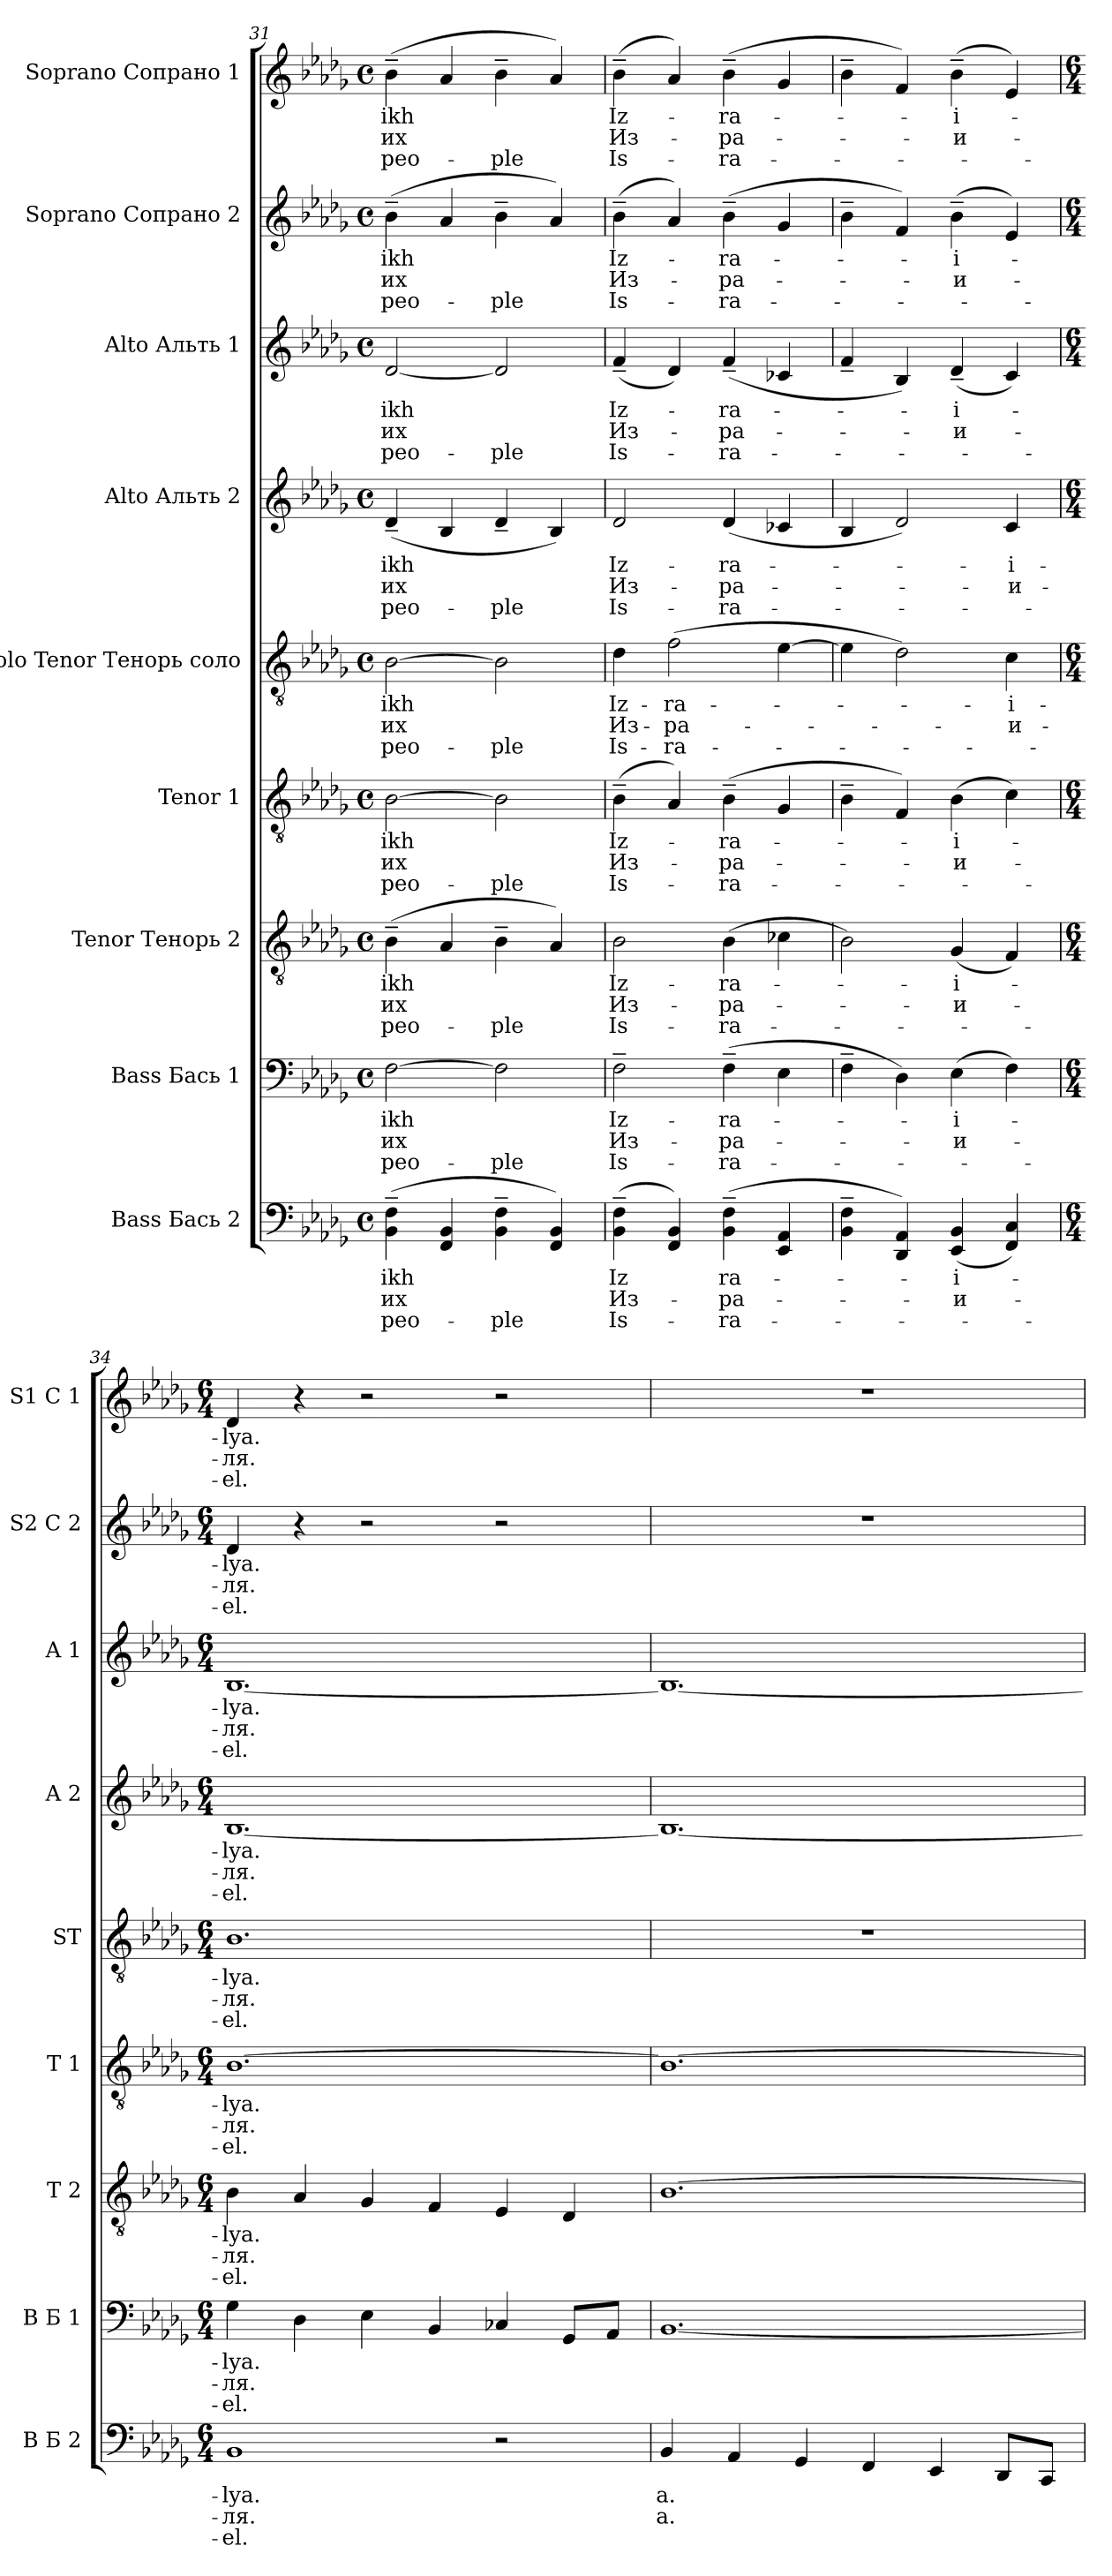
**kern	**text	**text	**text	**kern	**text	**text	**text	**kern	**text	**text	**text	**kern	**text	**text	**text	**kern	**text	**text	**text	**kern	**text	**text	**text	**kern	**text	**text	**text	**kern	**text	**text	**text	**kern	**text	**text	**text
*part9	*part9	*part9	*part9	*part8	*part8	*part8	*part8	*part7	*part7	*part7	*part7	*part6	*part6	*part6	*part6	*part5	*part5	*part5	*part5	*part4	*part4	*part4	*part4	*part3	*part3	*part3	*part3	*part2	*part2	*part2	*part2	*part1	*part1	*part1	*part1
*staff9	*staff9	*staff9	*staff9	*staff8	*staff8	*staff8	*staff8	*staff7	*staff7	*staff7	*staff7	*staff6	*staff6	*staff6	*staff6	*staff5	*staff5	*staff5	*staff5	*staff4	*staff4	*staff4	*staff4	*staff3	*staff3	*staff3	*staff3	*staff2	*staff2	*staff2	*staff2	*staff1	*staff1	*staff1	*staff1
*I"Bass Бась 2	*	*	*	*I"Bass Бась 1	*	*	*	*I"Tenor Тенорь 2	*	*	*	*I"Tenor 1	*	*	*	*I"Solo Tenor Тенорь соло	*	*	*	*I"Alto Альть 2	*	*	*	*I"Alto Альть 1	*	*	*	*I"Soprano Сопрано 2	*	*	*	*I"Soprano Сопрано 1	*	*	*
*I'B Б 2	*	*	*	*I'B Б 1	*	*	*	*I'T 2	*	*	*	*I'T 1	*	*	*	*I'ST	*	*	*	*I'A 2	*	*	*	*I'A 1	*	*	*	*I'S2 С 2	*	*	*	*I'S1 С 1	*	*	*
*clefF4	*	*	*	*clefF4	*	*	*	*clefGv2	*	*	*	*clefGv2	*	*	*	*clefGv2	*	*	*	*clefG2	*	*	*	*clefG2	*	*	*	*clefG2	*	*	*	*clefG2	*	*	*
*k[b-e-a-d-g-]	*	*	*	*k[b-e-a-d-g-]	*	*	*	*k[b-e-a-d-g-]	*	*	*	*k[b-e-a-d-g-]	*	*	*	*k[b-e-a-d-g-]	*	*	*	*k[b-e-a-d-g-]	*	*	*	*k[b-e-a-d-g-]	*	*	*	*k[b-e-a-d-g-]	*	*	*	*k[b-e-a-d-g-]	*	*	*
*D-:	*	*	*	*D-:	*	*	*	*D-:	*	*	*	*D-:	*	*	*	*D-:	*	*	*	*D-:	*	*	*	*D-:	*	*	*	*D-:	*	*	*	*D-:	*	*	*
*M4/4	*	*	*	*M4/4	*	*	*	*M4/4	*	*	*	*M4/4	*	*	*	*M4/4	*	*	*	*M4/4	*	*	*	*M4/4	*	*	*	*M4/4	*	*	*	*M4/4	*	*	*
*met(c)	*	*	*	*met(c)	*	*	*	*met(c)	*	*	*	*met(c)	*	*	*	*met(c)	*	*	*	*met(c)	*	*	*	*met(c)	*	*	*	*met(c)	*	*	*	*met(c)	*	*	*
=31	=31	=31	=31	=31	=31	=31	=31	=31	=31	=31	=31	=31	=31	=31	=31	=31	=31	=31	=31	=31	=31	=31	=31	=31	=31	=31	=31	=31	=31	=31	=31	=31	=31	=31	=31
!	!LO:LY:b	!LO:LY:b	!LO:LY:b	!	!LO:LY:b	!LO:LY:b	!LO:LY:b	!	!LO:LY:b	!LO:LY:b	!LO:LY:b	!	!LO:LY:b	!LO:LY:b	!LO:LY:b	!	!LO:LY:b	!LO:LY:b	!LO:LY:b	!	!LO:LY:b	!LO:LY:b	!LO:LY:b	!	!LO:LY:b	!LO:LY:b	!LO:LY:b	!	!LO:LY:b	!LO:LY:b	!LO:LY:b	!	!LO:LY:b	!LO:LY:b	!LO:LY:b
(>4BB-\~ 4F\~	-ikh	-их	peo-	[2F\	-ikh	-их	peo-	(>4B-~\	-ikh	-их	peo-	[2B-\	-ikh	-их	peo-	[2B-\	-ikh	-их	peo-	(<4d-~/	-ikh	-их	peo-	[2d-/	-ikh	-их	peo-	(>4b-~\	-ikh	-их	peo-	(>4b-~\	-ikh	-их	peo-
4FF/ 4BB-/	.	.	.	.	.	.	.	4A-/	.	.	.	.	.	.	.	.	.	.	.	4B-/	.	.	.	.	.	.	.	4a-/	.	.	.	4a-/	.	.	.
!	!	!	!LO:LY:b	!	!	!	!LO:LY:b	!	!	!	!LO:LY:b	!	!	!	!LO:LY:b	!	!	!	!LO:LY:b	!	!	!	!LO:LY:b	!	!	!	!LO:LY:b	!	!	!	!LO:LY:b	!	!	!	!LO:LY:b
4BB-\~ 4F\~	.	.	-ple	2F\]	.	.	-ple	4B-~\	.	.	-ple	2B-\]	.	.	-ple	2B-\]	.	.	-ple	4d-~/	.	.	-ple	2d-/]	.	.	-ple	4b-~\	.	.	-ple	4b-~\	.	.	-ple
4FF/ 4BB-/)	.	.	.	.	.	.	.	4A-/)	.	.	.	.	.	.	.	.	.	.	.	4B-/)	.	.	.	.	.	.	.	4a-/)	.	.	.	4a-/)	.	.	.
!!LO:PB:g=z
=32	=32	=32	=32	=32	=32	=32	=32	=32	=32	=32	=32	=32	=32	=32	=32	=32	=32	=32	=32	=32	=32	=32	=32	=32	=32	=32	=32	=32	=32	=32	=32	=32	=32	=32	=32
!	!LO:LY:b	!LO:LY:b	!LO:LY:b	!	!LO:LY:b	!LO:LY:b	!LO:LY:b	!	!LO:LY:b	!LO:LY:b	!LO:LY:b	!	!LO:LY:b	!LO:LY:b	!LO:LY:b	!	!LO:LY:b	!LO:LY:b	!LO:LY:b	!	!LO:LY:b	!LO:LY:b	!LO:LY:b	!	!LO:LY:b	!LO:LY:b	!LO:LY:b	!	!LO:LY:b	!LO:LY:b	!LO:LY:b	!	!LO:LY:b	!LO:LY:b	!LO:LY:b
(>4BB-\~ 4F\~	Iz	Из-	Is-	2F~\	Iz-	Из-	Is-	2B-\	Iz-	Из-	Is-	(>4B-~\	Iz-	Из-	Is-	4d-\	Iz-	Из-	Is-	2d-/	Iz-	Из-	Is-	(<4f~/	Iz-	Из-	Is-	(>4b-~\	Iz-	Из-	Is-	(>4b-~\	Iz-	Из-	Is-
!	!	!	!	!	!	!	!	!	!	!	!	!	!	!	!	!	!LO:LY:b	!LO:LY:b	!LO:LY:b	!	!	!	!	!	!	!	!	!	!	!	!	!	!	!	!
4FF/ 4BB-/)	.	.	.	.	.	.	.	.	.	.	.	4A-/)	.	.	.	(>2f\	-ra-	-ра-	-ra-	.	.	.	.	4d-/)	.	.	.	4a-/)	.	.	.	4a-/)	.	.	.
!	!LO:LY:b	!LO:LY:b	!LO:LY:b	!	!LO:LY:b	!LO:LY:b	!LO:LY:b	!	!LO:LY:b	!LO:LY:b	!LO:LY:b	!	!LO:LY:b	!LO:LY:b	!LO:LY:b	!	!	!	!	!	!LO:LY:b	!LO:LY:b	!LO:LY:b	!	!LO:LY:b	!LO:LY:b	!LO:LY:b	!	!LO:LY:b	!LO:LY:b	!LO:LY:b	!	!LO:LY:b	!LO:LY:b	!LO:LY:b
(>4BB-\~ 4F\~	ra-	-ра-	-ra-	(>4F~\	-ra-	-ра-	-ra-	(>4B-\	-ra-	-ра-	-ra-	(>4B-~\	-ra-	-ра-	-ra-	.	.	.	.	(<4d-/	-ra-	-ра-	-ra-	(<4f~/	-ra-	-ра-	-ra-	(>4b-~\	-ra-	-ра-	-ra-	(>4b-~\	-ra-	-ра-	-ra-
4EE-/ 4AA-/	.	.	.	4E-\	.	.	.	4c-X\	.	.	.	4G-/	.	.	.	[4e-\	.	.	.	4c-X/	.	.	.	4c-X/	.	.	.	4g-/	.	.	.	4g-/	.	.	.
=33	=33	=33	=33	=33	=33	=33	=33	=33	=33	=33	=33	=33	=33	=33	=33	=33	=33	=33	=33	=33	=33	=33	=33	=33	=33	=33	=33	=33	=33	=33	=33	=33	=33	=33	=33
4BB-\~ 4F\~	.	.	.	4F~\	.	.	.	2B-\)	.	.	.	4B-~\	.	.	.	4e-\]	.	.	.	4B-/	.	.	.	4f~/	.	.	.	4b-~\	.	.	.	4b-~\	.	.	.
4DD-/ 4AA-/)	.	.	.	4D-\)	.	.	.	.	.	.	.	4F/)	.	.	.	2d-\)	.	.	.	2d-/)	.	.	.	4B-/)	.	.	.	4f/)	.	.	.	4f/)	.	.	.
!	!LO:LY:b	!LO:LY:b	!	!	!LO:LY:b	!LO:LY:b	!	!	!LO:LY:b	!LO:LY:b	!	!	!LO:LY:b	!LO:LY:b	!	!	!	!	!	!	!	!	!	!	!LO:LY:b	!LO:LY:b	!	!	!LO:LY:b	!LO:LY:b	!	!	!LO:LY:b	!LO:LY:b	!
(<4EE-/ 4BB-/	-i-	-и-	.	(>4E-\	-i-	-и-	.	(<4G-/	-i-	-и-	.	(>4B-\	-i-	-и-	.	.	.	.	.	.	.	.	.	(<4d-~/	-i-	-и-	.	(>4b-~\	-i-	-и-	.	(>4b-~\	-i-	-и-	.
!	!	!	!	!	!	!	!	!	!	!	!	!	!	!	!	!	!LO:LY:b	!LO:LY:b	!	!	!LO:LY:b	!LO:LY:b	!	!	!	!	!	!	!	!	!	!	!	!	!
4FF/ 4C/)	.	.	.	4F\)	.	.	.	4F/)	.	.	.	4c\)	.	.	.	4c\	-i-	-и-	.	4c/	-i-	-и-	.	4c/)	.	.	.	4e-/)	.	.	.	4e-/)	.	.	.
=34	=34	=34	=34	=34	=34	=34	=34	=34	=34	=34	=34	=34	=34	=34	=34	=34	=34	=34	=34	=34	=34	=34	=34	=34	=34	=34	=34	=34	=34	=34	=34	=34	=34	=34	=34
*M6/4	*	*	*	*M6/4	*	*	*	*M6/4	*	*	*	*M6/4	*	*	*	*M6/4	*	*	*	*M6/4	*	*	*	*M6/4	*	*	*	*M6/4	*	*	*	*M6/4	*	*	*
!	!LO:LY:b	!LO:LY:b	!LO:LY:b	!	!LO:LY:b	!LO:LY:b	!LO:LY:b	!	!LO:LY:b	!LO:LY:b	!LO:LY:b	!	!LO:LY:b	!LO:LY:b	!LO:LY:b	!	!LO:LY:b	!LO:LY:b	!LO:LY:b	!	!LO:LY:b	!LO:LY:b	!LO:LY:b	!	!LO:LY:b	!LO:LY:b	!LO:LY:b	!	!LO:LY:b	!LO:LY:b	!LO:LY:b	!	!LO:LY:b	!LO:LY:b	!LO:LY:b
1BB-	-lya.	-ля.	-el.	4G-\	-lya.	-ля.	-el.	4B-\	-lya.	-ля.	-el.	[1.B-	-lya.	-ля.	-el.	1.B-	-lya.	-ля.	-el.	[1.B-	-lya.	-ля.	-el.	[1.B-	-lya.	-ля.	-el.	4d-/	-lya.	-ля.	-el.	4d-/	-lya.	-ля.	-el.
.	.	.	.	4D-\	.	.	.	4A-/	.	.	.	.	.	.	.	.	.	.	.	.	.	.	.	.	.	.	.	4r	.	.	.	4r	.	.	.
.	.	.	.	4E-\	.	.	.	4G-/	.	.	.	.	.	.	.	.	.	.	.	.	.	.	.	.	.	.	.	2r	.	.	.	2r	.	.	.
.	.	.	.	4BB-/	.	.	.	4F/	.	.	.	.	.	.	.	.	.	.	.	.	.	.	.	.	.	.	.	.	.	.	.	.	.	.	.
2r	.	.	.	4C-X/	.	.	.	4E-/	.	.	.	.	.	.	.	.	.	.	.	.	.	.	.	.	.	.	.	2r	.	.	.	2r	.	.	.
.	.	.	.	8GG-/L	.	.	.	4D-/	.	.	.	.	.	.	.	.	.	.	.	.	.	.	.	.	.	.	.	.	.	.	.	.	.	.	.
.	.	.	.	8AA-/J	.	.	.	.	.	.	.	.	.	.	.	.	.	.	.	.	.	.	.	.	.	.	.	.	.	.	.	.	.	.	.
=35	=35	=35	=35	=35	=35	=35	=35	=35	=35	=35	=35	=35	=35	=35	=35	=35	=35	=35	=35	=35	=35	=35	=35	=35	=35	=35	=35	=35	=35	=35	=35	=35	=35	=35	=35
!	!LO:LY:b	!LO:LY:b	!	!	!	!	!	!	!	!	!	!	!	!	!	!	!	!	!	!	!	!	!	!	!	!	!	!	!	!	!	!	!	!	!
4BB-/	а.	а.	.	[1.BB-	.	.	.	[1.B-	.	.	.	1.B-_	.	.	.	1.r	.	.	.	1.B-_	.	.	.	1.B-_	.	.	.	1.r	.	.	.	1.r	.	.	.
4AA-/	.	.	.	.	.	.	.	.	.	.	.	.	.	.	.	.	.	.	.	.	.	.	.	.	.	.	.	.	.	.	.	.	.	.	.
4GG-/	.	.	.	.	.	.	.	.	.	.	.	.	.	.	.	.	.	.	.	.	.	.	.	.	.	.	.	.	.	.	.	.	.	.	.
4FF/	.	.	.	.	.	.	.	.	.	.	.	.	.	.	.	.	.	.	.	.	.	.	.	.	.	.	.	.	.	.	.	.	.	.	.
4EE-/	.	.	.	.	.	.	.	.	.	.	.	.	.	.	.	.	.	.	.	.	.	.	.	.	.	.	.	.	.	.	.	.	.	.	.
8DD-/L	.	.	.	.	.	.	.	.	.	.	.	.	.	.	.	.	.	.	.	.	.	.	.	.	.	.	.	.	.	.	.	.	.	.	.
8CC/J	.	.	.	.	.	.	.	.	.	.	.	.	.	.	.	.	.	.	.	.	.	.	.	.	.	.	.	.	.	.	.	.	.	.	.
=	=	=	=	=	=	=	=	=	=	=	=	=	=	=	=	=	=	=	=	=	=	=	=	=	=	=	=	=	=	=	=	=	=	=	=
*-	*-	*-	*-	*-	*-	*-	*-	*-	*-	*-	*-	*-	*-	*-	*-	*-	*-	*-	*-	*-	*-	*-	*-	*-	*-	*-	*-	*-	*-	*-	*-	*-	*-	*-	*-
